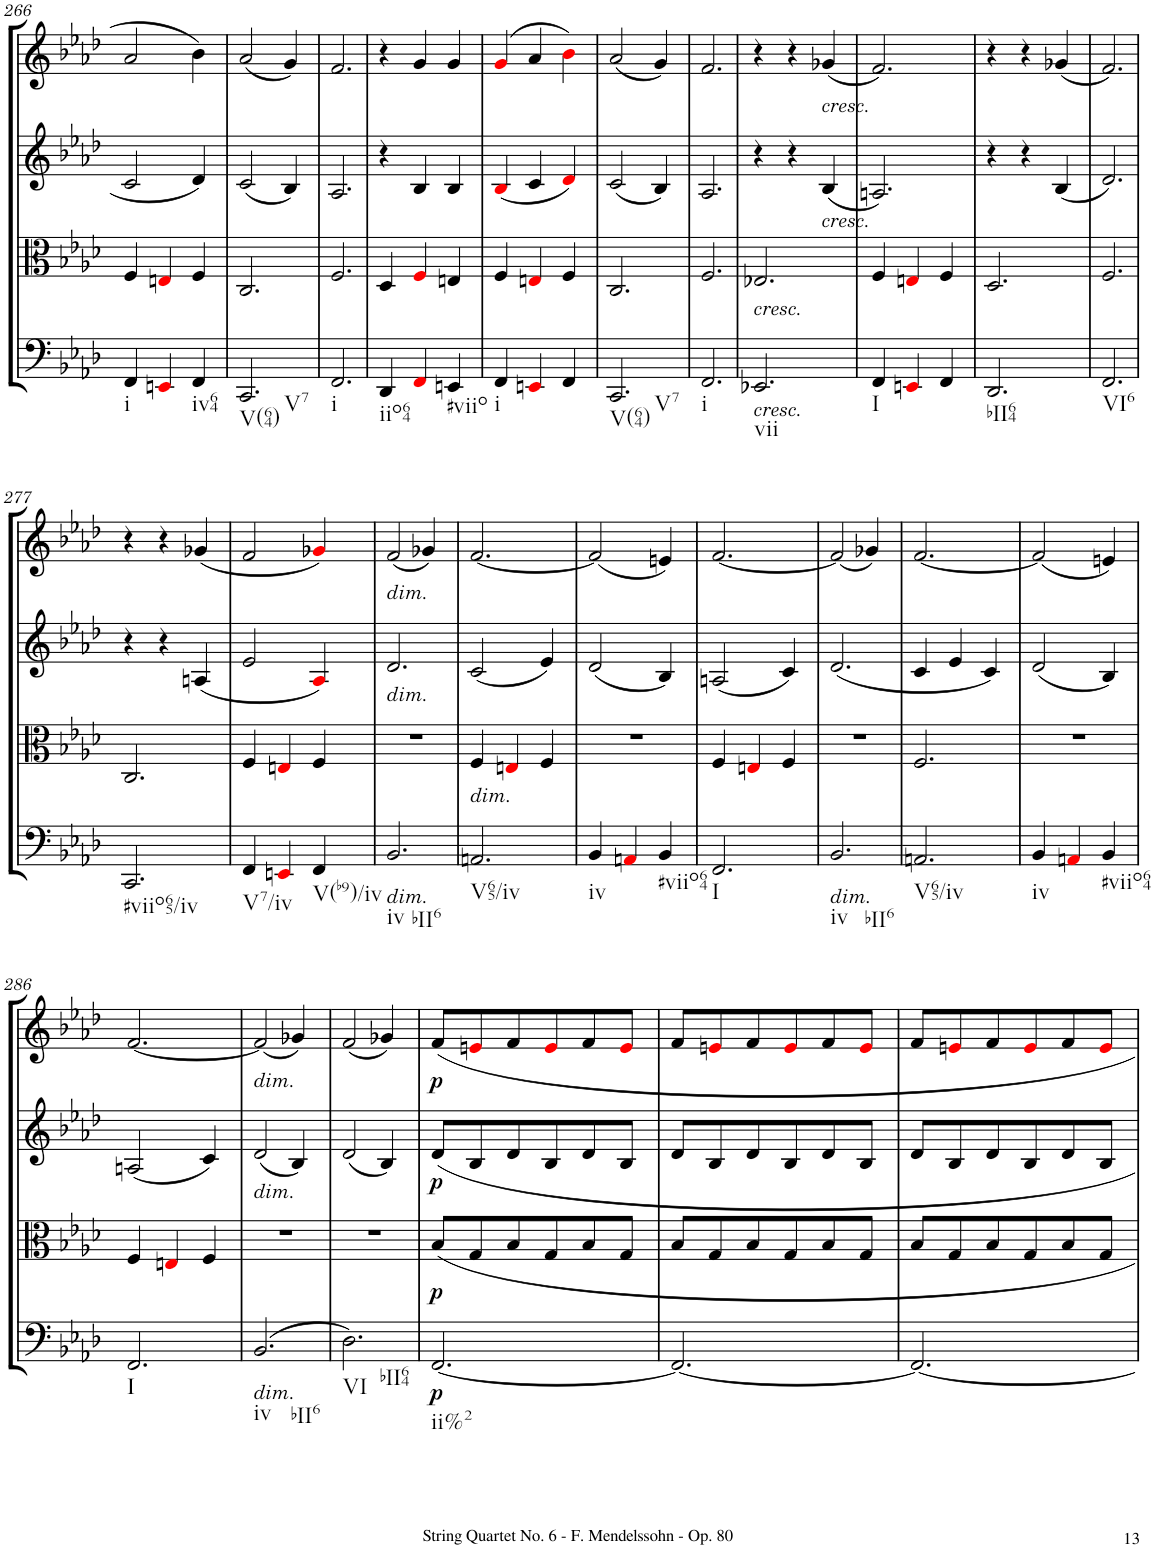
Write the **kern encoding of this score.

**kern	**dynam	**kern	**dynam	**kern	**dynam	**kern	**dynam
*part4	*part4	*part3	*part3	*part2	*part2	*part1	*part1
*staff4	*staff4	*staff3	*staff3	*staff2	*staff2	*staff1	*staff1
*I"Violoncello	*	*I"Viola	*	*I"Violino II	*	*I"Violino I	*
*I'Vc	*	*I'Vla	*	*I'Vln	*	*I'Vln	*
!!LO:PB:g=z
*clefF4	*	*clefC3	*	*clefG2	*	*clefG2	*
*k[b-e-a-d-]	*	*k[b-e-a-d-]	*	*k[b-e-a-d-]	*	*k[b-e-a-d-]	*
*M3/4	*	*M3/4	*	*M3/4	*	*M3/4	*
=266	=266	=266	=266	=266	=266	=266	=266
!LO:TX:b:t=i	!	!	!	!	!	!	!
4FF/	.	4F/	.	2c/	.	2a-/	.
4EEni/	.	4Eni/	.	.	.	.	.
!LO:TX:b:t=iv64	!	!	!	!	!	!	!
4FF/	.	4F/	.	4d-/	.	4b-\	.
=267	=267	=267	=267	=267	=267	=267	=267
!LO:TX:b:t=V(64)	!	!	!	!	!	!	!
!LO:TX:b:t=V7	!	!	!	!	!	!	!
2.CC/	.	2.C/	.	(2c/	.	(2a-/	.
.	.	.	.	4B-/)	.	4g/)	.
=268	=268	=268	=268	=268	=268	=268	=268
!LO:TX:b:t=i	!	!	!	!	!	!	!
2.FF/	.	2.F/	.	2.A-/	.	2.f/	.
=269	=269	=269	=269	=269	=269	=269	=269
!LO:TX:b:t=iio64	!	!	!	!	!	!	!
4DD-/	.	4D-/	.	4r	.	4r	.
4FFi/	.	4Fi/	.	4B-/	.	4g/	.
!LO:TX:b:t=#viio	!	!	!	!	!	!	!
4EEn/	.	4En/	.	4B-/	.	4g/	.
=270	=270	=270	=270	=270	=270	=270	=270
!LO:TX:b:t=i	!	!	!	!	!	!	!
4FF/	.	4F/	.	(4B-i/	.	(4gi/	.
4EEni/	.	4Eni/	.	4c/	.	4a-/	.
4FF/	.	4F/	.	4d-i/)	.	4b-i\)	.
=271	=271	=271	=271	=271	=271	=271	=271
!LO:TX:b:t=V(64)	!	!	!	!	!	!	!
!LO:TX:b:t=V7	!	!	!	!	!	!	!
2.CC/	.	2.C/	.	(2c/	.	(2a-/	.
.	.	.	.	4B-/)	.	4g/)	.
=272	=272	=272	=272	=272	=272	=272	=272
!LO:TX:b:t=i	!	!	!	!	!	!	!
2.FF/	.	2.F/	.	2.A-/	.	2.f/	.
=273	=273	=273	=273	=273	=273	=273	=273
!	!	!LO:TX:b:i:t=cresc.	!	!	!	!	!
!LO:TX:b:i:t=cresc.	!	!	!	!	!	!	!
!LO:TX:b:t=vii	!	!	!	!	!	!	!
2.EE-X/	.	2.E-X/	.	4r	.	4r	.
.	.	.	.	4r	.	4r	.
!	!	!	!	!	!	!LO:TX:b:i:t=cresc.	!
!	!	!	!	!LO:TX:b:i:t=cresc.	!	!	!
.	.	.	.	(4B-/	.	(4g-X/	.
=274	=274	=274	=274	=274	=274	=274	=274
!LO:TX:b:t=I	!	!	!	!	!	!	!
4FF/	.	4F/	.	2.An/)	.	2.f/)	.
4EEni/	.	4Eni/	.	.	.	.	.
4FF/	.	4F/	.	.	.	.	.
=275	=275	=275	=275	=275	=275	=275	=275
!LO:TX:b:t=bII64	!	!	!	!	!	!	!
2.DD-/	.	2.D-/	.	4r	.	4r	.
.	.	.	.	4r	.	4r	.
.	.	.	.	(4B-/	.	(4g-X/	.
=276	=276	=276	=276	=276	=276	=276	=276
!LO:TX:b:t=VI6	!	!	!	!	!	!	!
2.FF/	.	2.F/	.	2.d-/)	.	2.f/)	.
!!LO:LB:g=z
=277	=277	=277	=277	=277	=277	=277	=277
!LO:TX:b:t=#viio65/iv	!	!	!	!	!	!	!
2.CC/	.	2.C/	.	4r	.	4r	.
.	.	.	.	4r	.	4r	.
.	.	.	.	(4An/	.	(4g-X/	.
=278	=278	=278	=278	=278	=278	=278	=278
!LO:TX:b:t=V7/iv	!	!	!	!	!	!	!
4FF/	.	4F/	.	2e-/	.	2f/	.
4EEni/	.	4Eni/	.	.	.	.	.
!LO:TX:b:t=V(b9)/iv	!	!	!	!	!	!	!
4FF/	.	4F/	.	4A-i/)	.	4g-Xi/)	.
=279	=279	=279	=279	=279	=279	=279	=279
!	!	!	!	!	!	!LO:TX:b:i:t=dim.	!
!	!	!	!	!LO:TX:b:i:t=dim.	!	!	!
!LO:TX:b:i:t=dim.	!	!	!	!	!	!	!
!LO:TX:b:t=iv	!	!	!	!	!	!	!
!LO:TX:b:t=bII6	!	!	!	!	!	!	!
2.BB-/	.	2.r	.	2.d-/	.	(2f/	.
.	.	.	.	.	.	4g-X/)	.
=280	=280	=280	=280	=280	=280	=280	=280
!	!	!LO:TX:b:i:t=dim.	!	!	!	!	!
!LO:TX:b:t=V65/iv	!	!	!	!	!	!	!
2.AAn/	.	4F/	.	(2c/	.	[2.f/	.
.	.	4Eni/	.	.	.	.	.
.	.	4F/	.	4e-/)	.	.	.
=281	=281	=281	=281	=281	=281	=281	=281
!LO:TX:b:t=iv	!	!	!	!	!	!	!
4BB-/	.	2.r	.	(2d-/	.	(2f/]	.
4AAni/	.	.	.	.	.	.	.
!LO:TX:b:t=#viio64	!	!	!	!	!	!	!
4BB-/	.	.	.	4B-/)	.	4en/)	.
=282	=282	=282	=282	=282	=282	=282	=282
!LO:TX:b:t=I	!	!	!	!	!	!	!
2.FF/	.	4F/	.	(2An/	.	[2.f/	.
.	.	4Eni/	.	.	.	.	.
.	.	4F/	.	4c/)	.	.	.
=283	=283	=283	=283	=283	=283	=283	=283
!LO:TX:b:i:t=dim.	!	!	!	!	!	!	!
!LO:TX:b:t=iv	!	!	!	!	!	!	!
!LO:TX:b:t=bII6	!	!	!	!	!	!	!
2.BB-/	.	2.r	.	(<2.d-/	.	(2f/]	.
.	.	.	.	.	.	4g-X/)	.
=284	=284	=284	=284	=284	=284	=284	=284
!LO:TX:b:t=V65/iv	!	!	!	!	!	!	!
2.AAn/	.	2.F/	.	4c/	.	[2.f/	.
.	.	.	.	4e-/	.	.	.
.	.	.	.	4c/)	.	.	.
=285	=285	=285	=285	=285	=285	=285	=285
!LO:TX:b:t=iv	!	!	!	!	!	!	!
4BB-/	.	2.r	.	(2d-/	.	(2f/]	.
4AAni/	.	.	.	.	.	.	.
!LO:TX:b:t=#viio64	!	!	!	!	!	!	!
4BB-/	.	.	.	4B-/)	.	4en/)	.
!!LO:LB:g=z
=286	=286	=286	=286	=286	=286	=286	=286
!LO:TX:b:t=I	!	!	!	!	!	!	!
2.FF/	.	4F/	.	(2An/	.	[2.f/	.
.	.	4Eni/	.	.	.	.	.
.	.	4F/	.	4c/)	.	.	.
=287	=287	=287	=287	=287	=287	=287	=287
!	!	!	!	!	!	!LO:TX:b:i:t=dim.	!
!	!	!	!	!LO:TX:b:i:t=dim.	!	!	!
!LO:TX:b:i:t=dim.	!	!	!	!	!	!	!
!LO:TX:b:t=iv	!	!	!	!	!	!	!
!LO:TX:b:t=bII6	!	!	!	!	!	!	!
(2.BB-/	.	2.r	.	(2d-/	.	(2f/]	.
.	.	.	.	4B-/)	.	4g-X/)	.
=288	=288	=288	=288	=288	=288	=288	=288
!LO:TX:b:t=VI	!	!	!	!	!	!	!
!LO:TX:b:t=bII64	!	!	!	!	!	!	!
2.D-\)	.	2.r	.	(2d-/	.	(2f/	.
.	.	.	.	4B-/)	.	4g-X/)	.
=289	=289	=289	=289	=289	=289	=289	=289
!LO:TX:b:t=ii%2	!	!	!	!	!	!	!
!	!LO:DY:b	!	!LO:DY:b	!	!LO:DY:b	!	!LO:DY:b
[2.FF/	p	8B-/L	p	8d-/L	p	8f/L	p
.	.	8G/	.	8B-/	.	8eni/	.
.	.	8B-/	.	8d-/	.	8f/	.
.	.	8G/	.	8B-/	.	8ei/	.
.	.	8B-/	.	8d-/	.	8f/	.
.	.	8G/J	.	8B-/J	.	8ei/J	.
=290	=290	=290	=290	=290	=290	=290	=290
2.FF/_	.	8B-/L	.	8d-/L	.	8f/L	.
.	.	8G/	.	8B-/	.	8eni/	.
.	.	8B-/	.	8d-/	.	8f/	.
.	.	8G/	.	8B-/	.	8ei/	.
.	.	8B-/	.	8d-/	.	8f/	.
.	.	8G/J	.	8B-/J	.	8ei/J	.
=291	=291	=291	=291	=291	=291	=291	=291
2.FF/_	.	8B-/L	.	8d-/L	.	8f/L	.
.	.	8G/	.	8B-/	.	8eni/	.
.	.	8B-/	.	8d-/	.	8f/	.
.	.	8G/	.	8B-/	.	8ei/	.
.	.	8B-/	.	8d-/	.	8f/	.
.	.	8G/J	.	8B-/J	.	8ei/J	.
=	=	=	=	=	=	=	=
*-	*-	*-	*-	*-	*-	*-	*-
